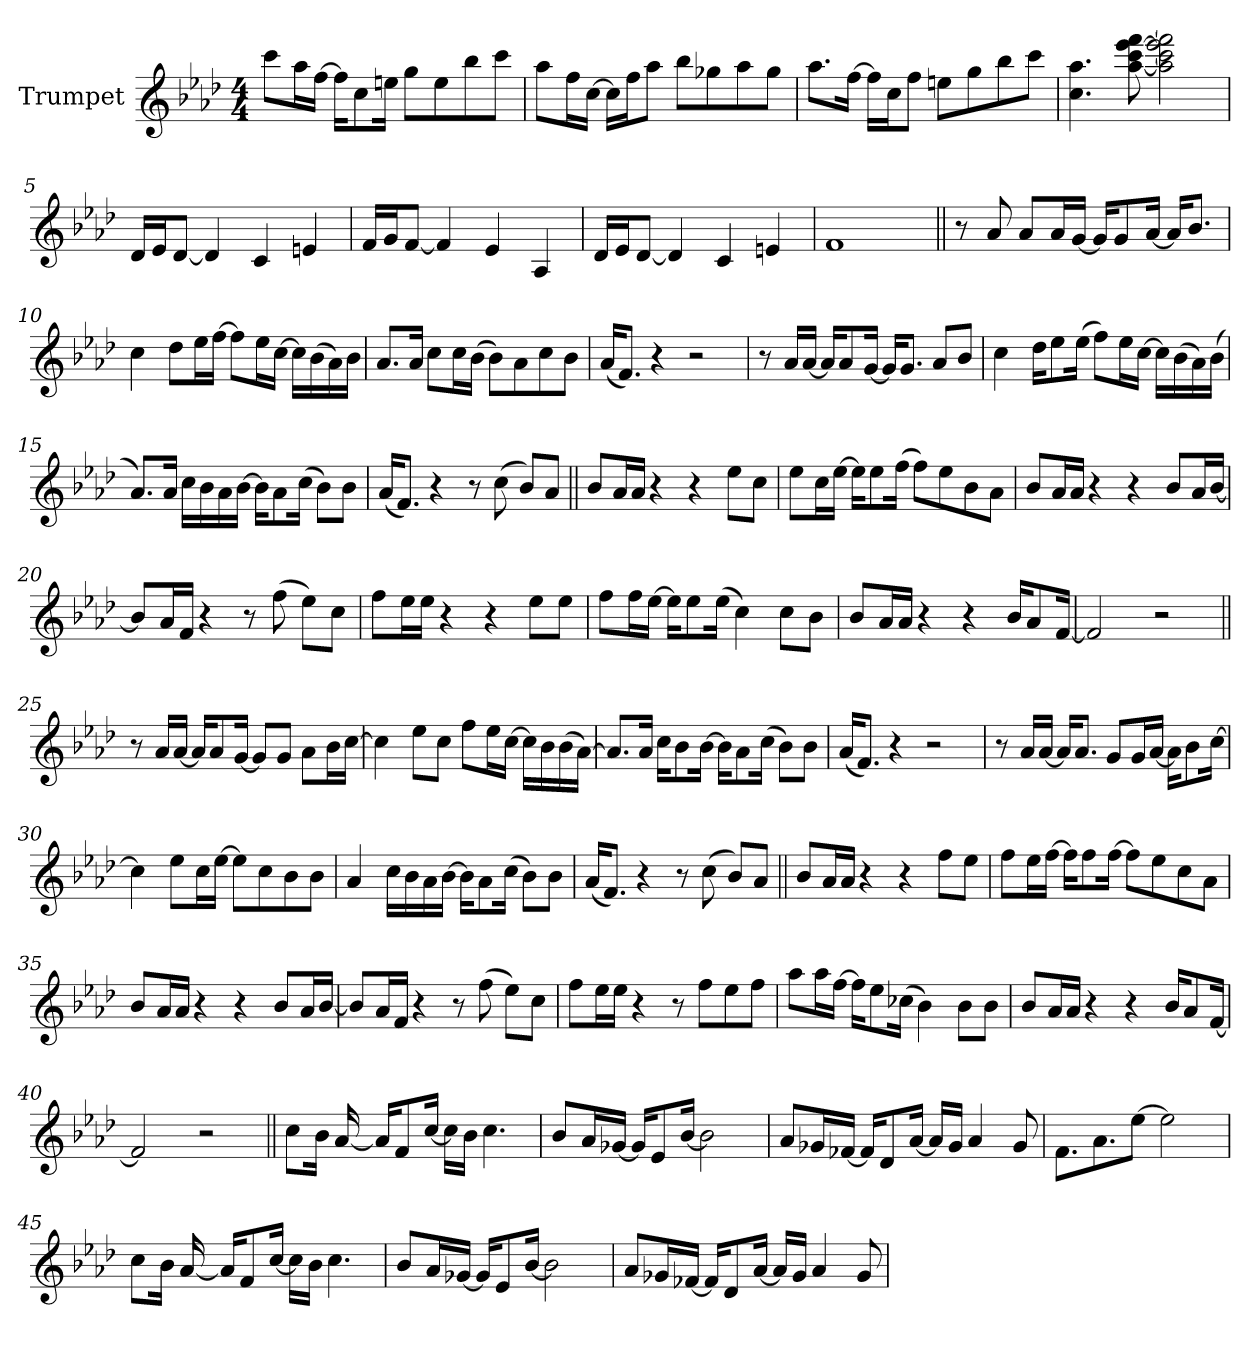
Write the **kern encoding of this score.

**kern
*part1
*staff1
*I"Trumpet
*I'Tp.
*clefG2
*k[b-e-a-d-]
*M4/4
*MM96
=1
8ccc!L
16aa-!L
[16ff!JJ
16ff!KL]
8cc!
16een!Jk
8gg!L
8ee!
8bb-!
8ccc!J
=2
8aa-!L
16ff!L
[16cc!JJ
16cc!LL]
16ff!J
8aa-!J
8bb-!L
8gg-X!
8aa-!
8gg-!J
=3
8.aa-!L
[16ff!Jk
16ff!LL]
16cc!J
8ff!J
8een!L
8gg!
8bb-!
8ccc!J
=4
4.cc! 4.aa-!
[8aa-! [8ccc! [8eee-! [8fff!
2aa-!] 2ccc!] 2eee-!] 2fff!]
=5
16d-!LL
16e-!J
[8d-!J
4d-!]
4c!
4en!
=6
16f!LL
16g!J
[8f!J
4f!]
4e-!
4A-!
=7
16d-!LL
16e-!J
[8d-!J
4d-!]
4c!
4en!
=8
1f!
=9||
8r
8a-
8a-L
16a-L
[16gJJ
16gKL]
8g
[16a-Jk
16a-KL]
8.b-J
=10
4cc
8dd-L
16ee-L
[16ffJJ
8ffL]
16ee-L
[16ccJJ
16ccLL]
(>16b-
16a-)
16b-JJ
=11
8.a-L
16a-Jk
8ccL
16ccL
(>16b-JJ
8b-L)
8a-
8cc
8b-J
=12
(<16a-KL
8.fJ)
4r
2r
=13
8r
16a-LL
[16a-JJ
16a-KL]
8a-
[16gJk
16gKL]
8.gJ
8a-L
8b-J
=14
4cc
16dd-KL
8ee-
(>16ee-Jk
8ffL)
16ee-L
[16ccJJ
16ccLL]
(>16b-
16a-)
(>16b-JJ
=15
8.a-L)
16a-Jk
16ccLL
16b-
16a-
[16b-JJ
16b-KL]
8a-
(>16ccJk
8b-L)
8b-J
=16
(<16a-KL
8.fJ)
4r
8r
(>8cc
8b-L)
8a-J
=17||
8b-L
16a-L
16a-JJ
4r
4r
8ee-L
8ccJ
=18
8ee-L
16ccL
[16ee-JJ
16ee-KL]
8ee-
(>16ffJk
8ffL)
8ee-
8b-
8a-J
=19
8b-L
16a-L
16a-JJ
4r
4r
8b-!L
16a-!L
[16b-!JJ
=20
8b-!L]
16a-!L
16f!JJ
4r
8r
(>8ff
8ee-L)
8ccJ
=21
8ffL
16ee-L
16ee-JJ
4r
4r
8ee-L
8ee-J
=22
8ffL
16ffL
[16ee-JJ
16ee-KL]
8ee-
(>16ee-Jk
4cc)
8ccL
8b-J
=23
8b-L
16a-L
16a-JJ
4r
4r
16b-KL
8a-
[16fJk
=24
2f]
2r
=25||
8r
16a-LL
[16a-JJ
16a-KL]
8a-
[16gJk
8gL]
8gJ
8a-L
16b-L
[16ccJJ
=26
4cc]
8ee-L
8ccJ
8ffL
16ee-L
[16ccJJ
16ccLL]
16b-
(>16b-
[16a-JJ)
=27
8.a-L]
16a-Jk
16ccKL
8b-
[16b-Jk
16b-KL]
8a-
(>16ccJk
8b-L)
8b-J
=28
(<16a-KL
8.fJ)
4r
2r
=29
8r
16a-LL
[16a-JJ
16a-KL]
8.a-J
8gL
16gL
[16a-JJ
16a-KL]
8b-
[16ccJk
=30
4cc]
8ee-L
16ccL
[16ee-JJ
8ee-L]
8cc
8b-
8b-J
=31
4a-
16ccLL
16b-
16a-
[16b-JJ
16b-KL]
8a-
(>16ccJk
8b-L)
8b-J
=32
(<16a-KL
8.fJ)
4r
8r
(>8cc
8b-L)
8a-J
=33||
8b-L
16a-L
16a-JJ
4r
4r
8ffL
8ee-J
=34
8ffL
16ee-L
[16ffJJ
16ffKL]
8ff
[16ffJk
8ffL]
8ee-
8cc
8a-J
=35
8b-L
16a-L
16a-JJ
4r
4r
8b-!L
16a-!L
[16b-!JJ
=36
8b-!L]
16a-!L
16f!JJ
4r
8r
(>8ff
8ee-L)
8ccJ
=37
8ffL
16ee-L
16ee-JJ
4r
8r
8ffL
8ee-
8ffJ
=38
8aa-L
16aa-L
[16ffJJ
16ffKL]
8ee-
(>16cc-XJk
4b-)
8b-L
8b-J
=39
8b-L
16a-L
16a-JJ
4r
4r
16b-KL
8a-
[16fJk
=40
2f]
2r
=41||
8cc!L
16b-!Jk
[16a-!
16a-KL]
8f!
[16ccJk
16ccLL]
16b-!JJ
4.cc!
=42
8b-!L
16a-!L
[16g-X!JJ
16g-KL]
8e-!
[16b-!Jk
2b-]
=43
8a-!L
16g-X!L
[16f-XJJ
16f-KL]
8d-!
[16a-Jk
16a-LL]
16g-!JJ
4a-!
8g-!
=44
8.f!L
8.a-!
[8ee-!J
2ee-!]
=45
8cc!L
16b-!Jk
[16a-!
16a-KL]
8f!
[16ccJk
16ccLL]
16b-!JJ
4.cc!
=46
8b-!L
16a-!L
[16g-X!JJ
16g-KL]
8e-!
[16b-!Jk
2b-]
=47
8a-!L
16g-X!L
[16f-XJJ
16f-KL]
8d-!
[16a-Jk
16a-LL]
16g-!JJ
4a-!
8g-!
=
*-
